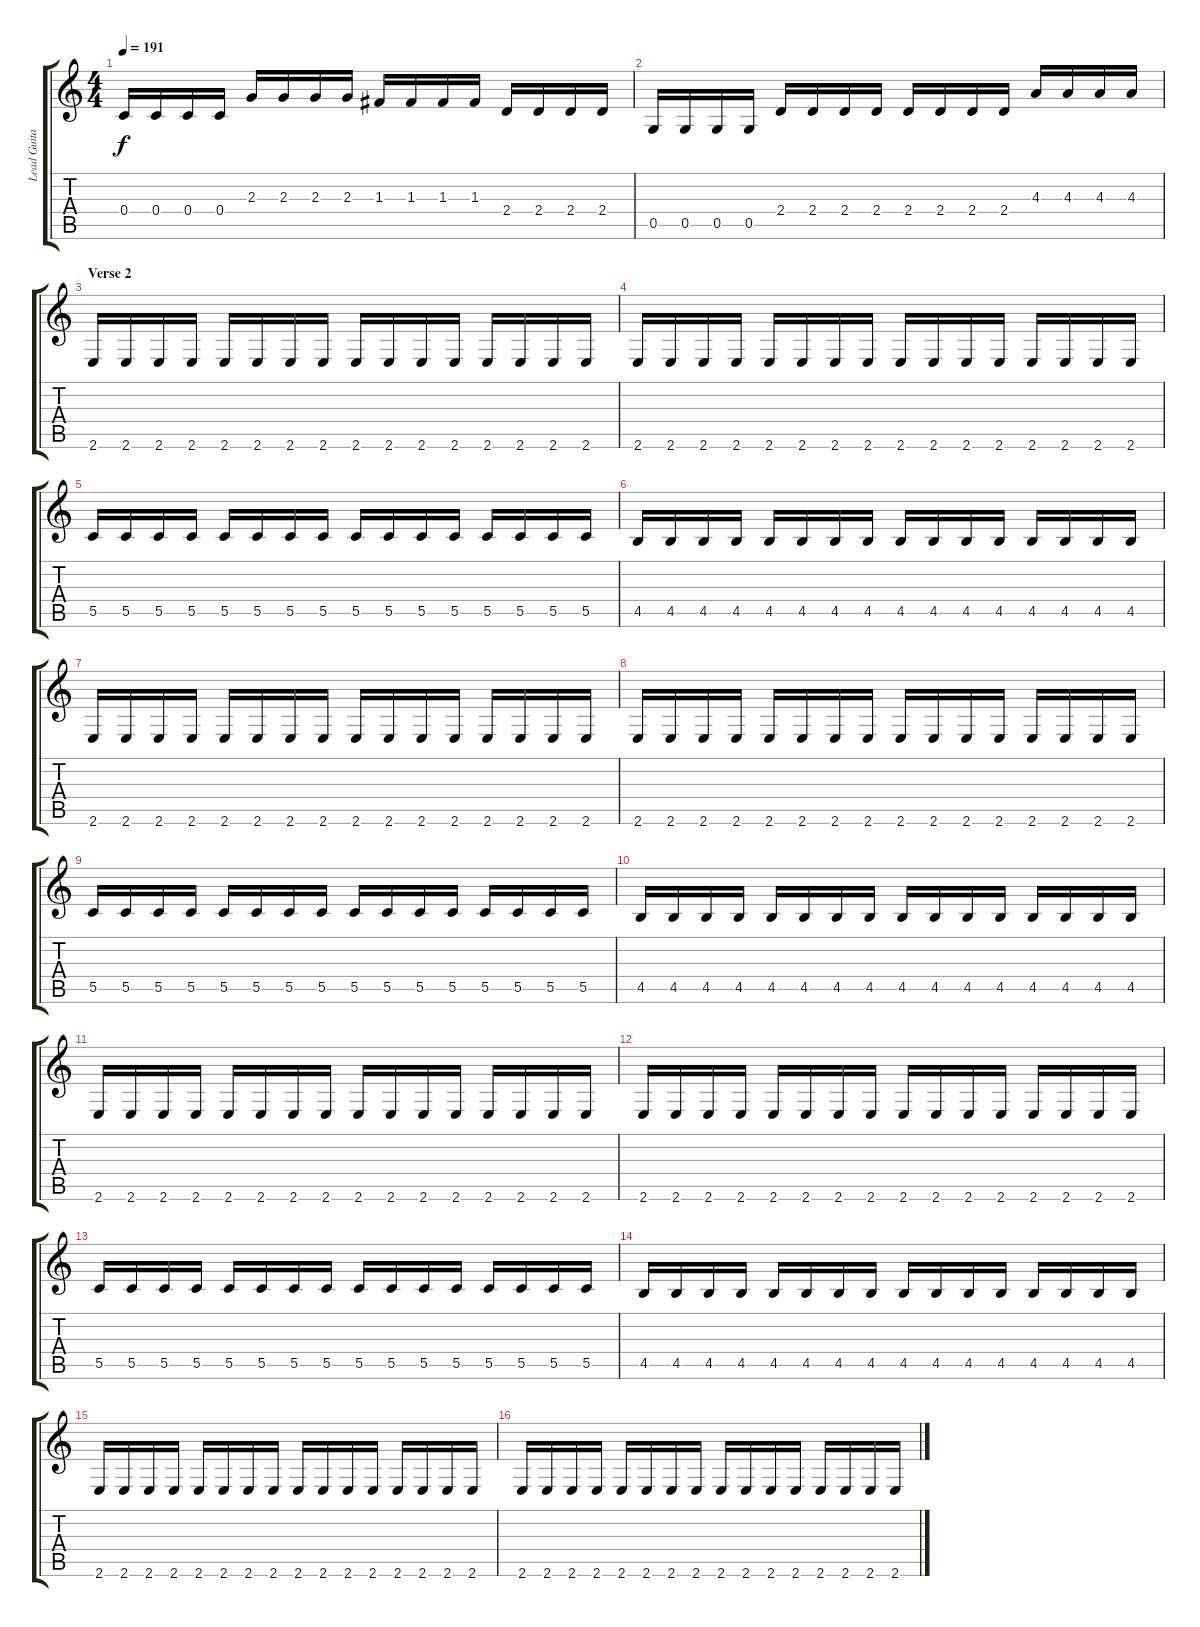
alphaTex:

\track ("Lead Guitar" "Lead Guita") {instrument distortionguitar}
\staff {score tabs}
\tuning (D4 A3 F3 C3 G2 D2) {hide}
\ts (4 4)
\tempo 191
\clef g2
\ks c
0.4.16{dy f} 0.4.16 0.4.16 0.4.16 2.3.16 2.3.16 2.3.16 2.3.16 1.3.16 1.3.16 1.3.16 1.3.16 2.4.16 2.4.16 2.4.16 2.4.16 |
0.5.16 0.5.16 0.5.16 0.5.16 2.4.16 2.4.16 2.4.16 2.4.16 2.4.16 2.4.16 2.4.16 2.4.16 4.3.16 4.3.16 4.3.16 4.3.16 |
\section ("" "Verse 2")
2.6.16 2.6.16 2.6.16 2.6.16 2.6.16 2.6.16 2.6.16 2.6.16 2.6.16 2.6.16 2.6.16 2.6.16 2.6.16 2.6.16 2.6.16 2.6.16 |
2.6.16 2.6.16 2.6.16 2.6.16 2.6.16 2.6.16 2.6.16 2.6.16 2.6.16 2.6.16 2.6.16 2.6.16 2.6.16 2.6.16 2.6.16 2.6.16 |
5.5.16 5.5.16 5.5.16 5.5.16 5.5.16 5.5.16 5.5.16 5.5.16 5.5.16 5.5.16 5.5.16 5.5.16 5.5.16 5.5.16 5.5.16 5.5.16 |
4.5.16 4.5.16 4.5.16 4.5.16 4.5.16 4.5.16 4.5.16 4.5.16 4.5.16 4.5.16 4.5.16 4.5.16 4.5.16 4.5.16 4.5.16 4.5.16 |
2.6.16 2.6.16 2.6.16 2.6.16 2.6.16 2.6.16 2.6.16 2.6.16 2.6.16 2.6.16 2.6.16 2.6.16 2.6.16 2.6.16 2.6.16 2.6.16 |
2.6.16 2.6.16 2.6.16 2.6.16 2.6.16 2.6.16 2.6.16 2.6.16 2.6.16 2.6.16 2.6.16 2.6.16 2.6.16 2.6.16 2.6.16 2.6.16 |
5.5.16 5.5.16 5.5.16 5.5.16 5.5.16 5.5.16 5.5.16 5.5.16 5.5.16 5.5.16 5.5.16 5.5.16 5.5.16 5.5.16 5.5.16 5.5.16 |
4.5.16 4.5.16 4.5.16 4.5.16 4.5.16 4.5.16 4.5.16 4.5.16 4.5.16 4.5.16 4.5.16 4.5.16 4.5.16 4.5.16 4.5.16 4.5.16 |
2.6.16 2.6.16 2.6.16 2.6.16 2.6.16 2.6.16 2.6.16 2.6.16 2.6.16 2.6.16 2.6.16 2.6.16 2.6.16 2.6.16 2.6.16 2.6.16 |
2.6.16 2.6.16 2.6.16 2.6.16 2.6.16 2.6.16 2.6.16 2.6.16 2.6.16 2.6.16 2.6.16 2.6.16 2.6.16 2.6.16 2.6.16 2.6.16 |
5.5.16 5.5.16 5.5.16 5.5.16 5.5.16 5.5.16 5.5.16 5.5.16 5.5.16 5.5.16 5.5.16 5.5.16 5.5.16 5.5.16 5.5.16 5.5.16 |
4.5.16 4.5.16 4.5.16 4.5.16 4.5.16 4.5.16 4.5.16 4.5.16 4.5.16 4.5.16 4.5.16 4.5.16 4.5.16 4.5.16 4.5.16 4.5.16 |
2.6.16 2.6.16 2.6.16 2.6.16 2.6.16 2.6.16 2.6.16 2.6.16 2.6.16 2.6.16 2.6.16 2.6.16 2.6.16 2.6.16 2.6.16 2.6.16 |
2.6.16 2.6.16 2.6.16 2.6.16 2.6.16 2.6.16 2.6.16 2.6.16 2.6.16 2.6.16 2.6.16 2.6.16 2.6.16 2.6.16 2.6.16 2.6.16
